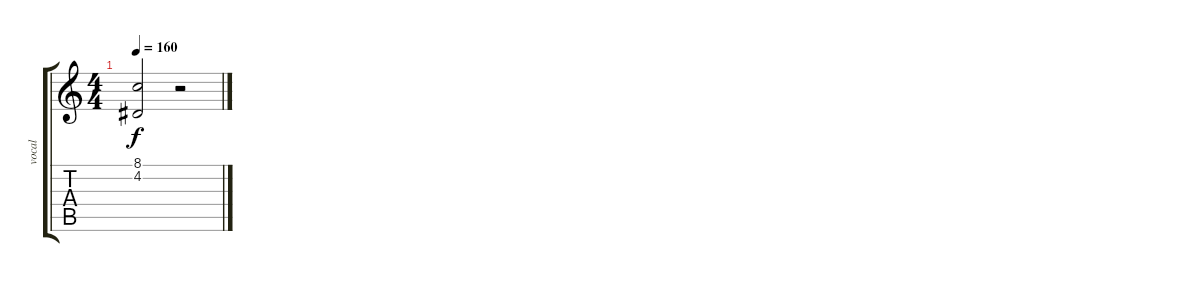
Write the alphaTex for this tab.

\track ("vocal" "vocal") {instrument tenorsax}
\staff {score tabs}
\tuning (E4 B3 G3 D3 A2 E2) {hide}
\ts (4 4)
\tempo 160
\clef g2
\ks c
(8.1{t} 4.2{t}).2{dy f} r.2
